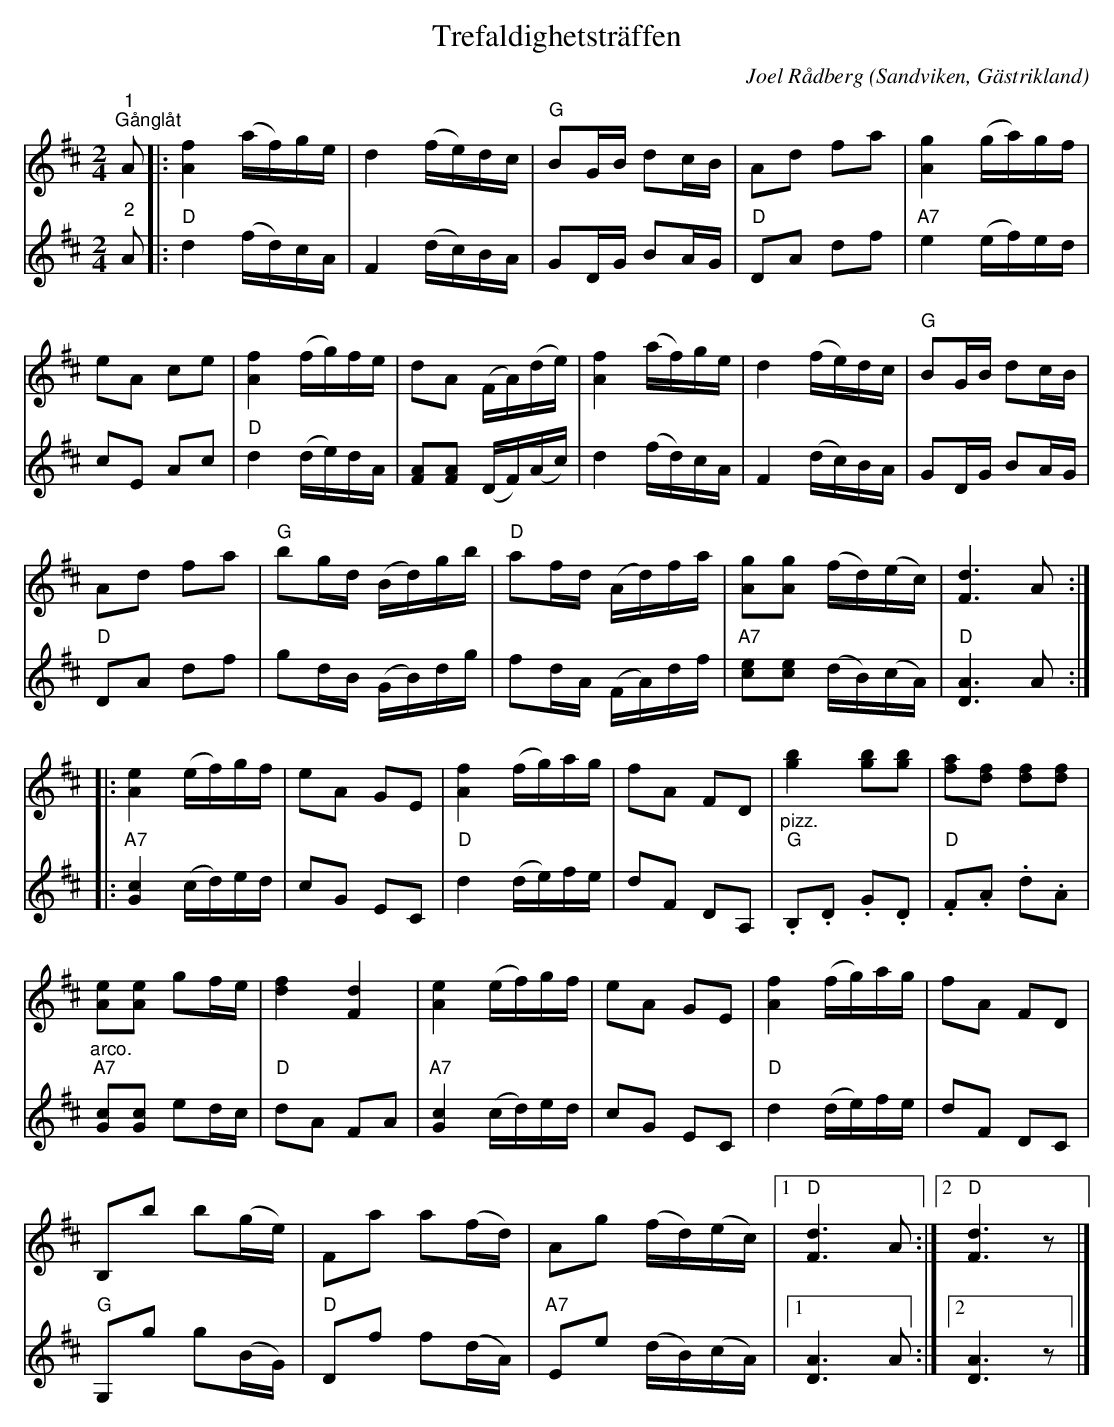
X:1
T:Trefaldighetsträffen
C:Joel Rådberg
O:Sandviken, Gästrikland
L:1/16
M:2/4
K:D
V:1
"^1""^Gånglåt" A2 |: [Af]4 (af)ge | d4 (fe)dc |"G" B2GB d2cB | A2d2 f2a2 | [Ag]4 (ga)gf |
e2A2 c2e2 | [Af]4 (fg)fe | d2A2 (FA)(de) | [Af]4 (af)ge | d4 (fe)dc |"G" B2GB d2cB |
A2d2 f2a2 | "G" b2gd (Bd)gb |"D" a2fd (Ad)fa | [Ag]2[Ag]2 (fd)(ec) | [Fd]6 A2 ::
[Ae]4 (ef)gf | e2A2 G2E2 | [Af]4 (fg)ag | f2A2 F2D2 | [gb]4 [gb]2[gb]2 | [fa]2[df]2 [df]2[df]2 |
[Ae]2[Ae]2 g2fe | [df]4 [Fd]4 | [Ae]4 (ef)gf | e2A2 G2E2 | [Af]4 (fg)ag | f2A2 F2D2 |
B,2b2 b2(ge) | F2a2 a2(fd) | A2g2 (fd)(ec) |1"D" [Fd]6 A2 :|2"D" [Fd]6 z2 |]
V:2
"^2" A2 |:"D" d4 (fd)cA | F4 (dc)BA | G2DG B2AG |"D" D2A2 d2f2 |"A7" e4 (ef)ed |
c2E2 A2c2 | "D" d4 (de)dA | [FA]2[FA]2 (DF)(Ac) | d4 (fd)cA | F4 (dc)BA | G2DG B2AG |
"D" D2A2 d2f2 | g2dB (GB)dg | f2dA (FA)df |"A7" [ce]2[ce]2 (dB)(cA) |"D" [DA]6 A2 ::
"A7" [Gc]4 (cd)ed | c2G2 E2C2 |"D" d4 (de)fe | d2F2 D2A,2 |"^pizz.""G" .B,2.D2 .G2.D2 |"D" .F2.A2 .d2.A2 |
"^arco.""A7" [Gc]2[Gc]2 e2dc |"D" d2A2 F2A2 |"A7" [Gc]4 (cd)ed | c2G2 E2C2 |"D" d4 (de)fe |
d2F2 D2C2 |"G" G,2g2 g2(BG) |"D" D2f2 f2(dA) |"A7" E2e2 (dB)(cA) |1 [DA]6 A2 :|2 [DA]6 z2 |]
